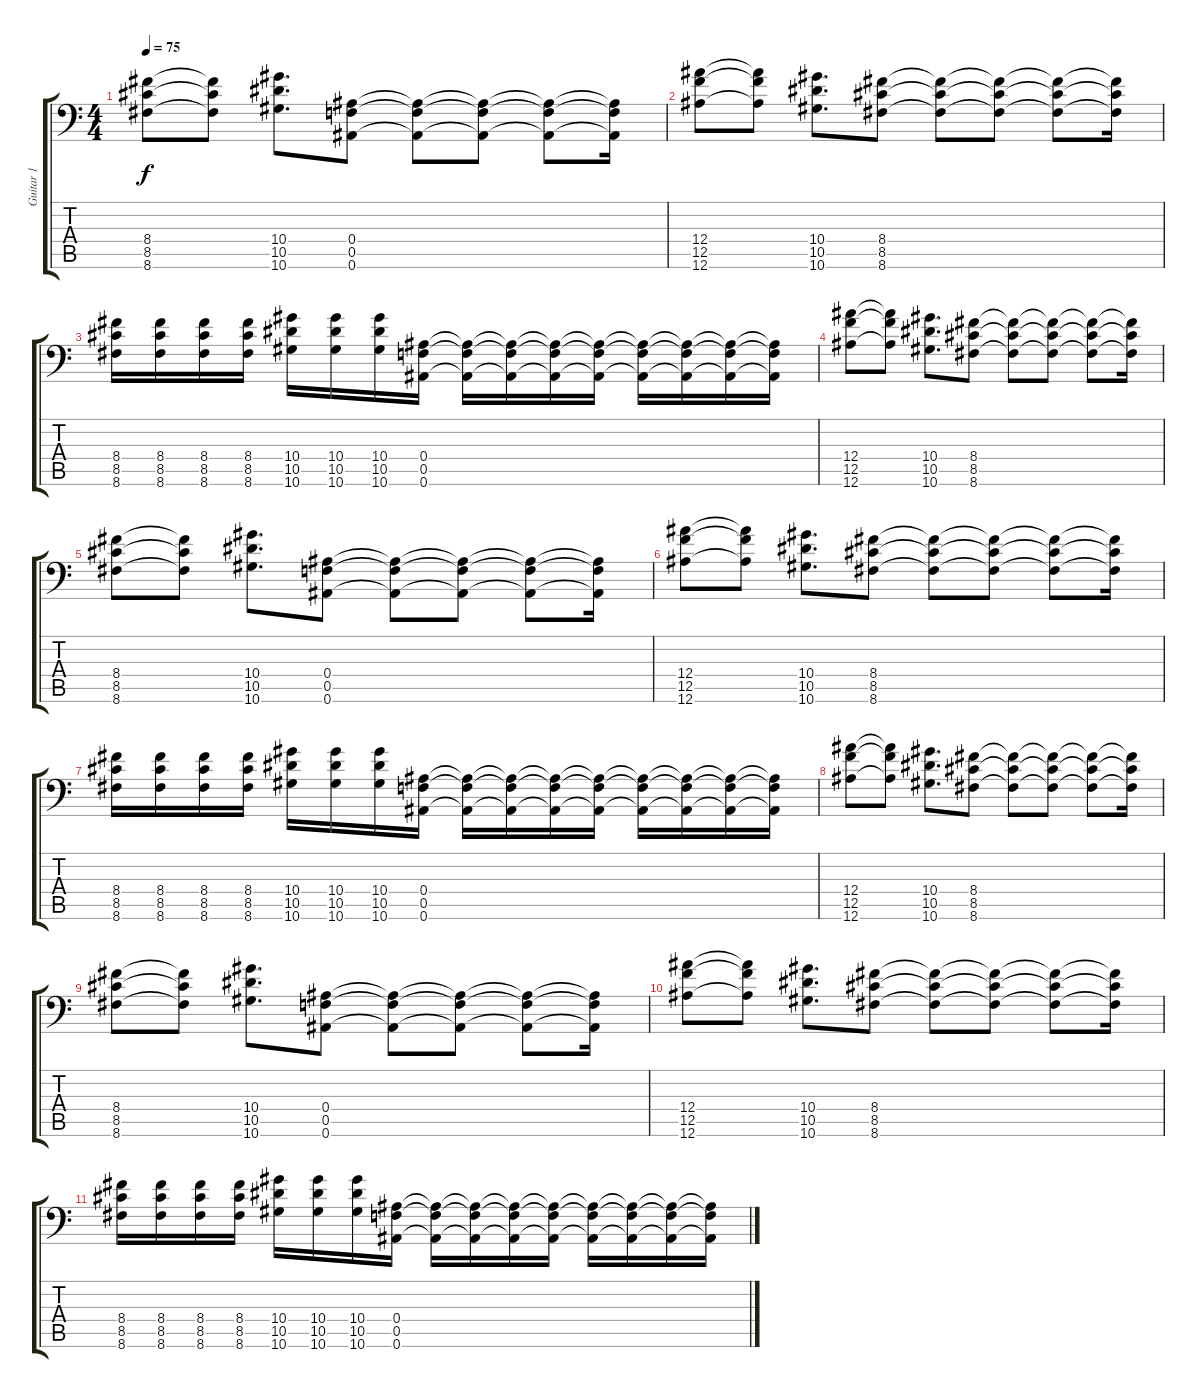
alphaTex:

\track ("Guitar 1" "Guitar 1") {instrument distortionguitar}
\staff {score tabs}
\tuning (C4 G3 Eb3 Bb2 F2 Bb1) {hide}
\ts (4 4)
\tempo 75
\clef f4
\ks c
(8.4 8.5 8.6).8{dy f} (8.4{t} 8.5{t} 8.6{t}).8 (10.4 10.5 10.6).8{d} (0.4 0.5 0.6).8 (0.4{t} 0.5{t} 0.6{t}).8 (0.4{t} 0.5{t} 0.6{t}).8 (0.4{t} 0.5{t} 0.6{t}).8 (0.4{t} 0.5{t} 0.6{t}).16 |
(12.4 12.5 12.6).8 (12.4{t} 12.5{t} 12.6{t}).8 (10.4 10.5 10.6).8{d} (8.4 8.5 8.6).8 (8.4{t} 8.5{t} 8.6{t}).8 (8.4{t} 8.5{t} 8.6{t}).8 (8.4{t} 8.5{t} 8.6{t}).8 (8.4{t} 8.5{t} 8.6{t}).16 |
(8.4 8.5 8.6).16 (8.4 8.5 8.6).16 (8.4 8.5 8.6).16 (8.4 8.5 8.6).16 (10.4 10.5 10.6).16 (10.4 10.5 10.6).16 (10.4 10.5 10.6).16 (0.4 0.5 0.6).16 (0.4{t} 0.5{t} 0.6{t}).16 (0.4{t} 0.5{t} 0.6{t}).16 (0.4{t} 0.5{t} 0.6{t}).16 (0.4{t} 0.5{t} 0.6{t}).16 (0.4{t} 0.5{t} 0.6{t}).16 (0.4{t} 0.5{t} 0.6{t}).16 (0.4{t} 0.5{t} 0.6{t}).16 (0.4{t} 0.5{t} 0.6{t}).16 |
(12.4 12.5 12.6).8 (12.4{t} 12.5{t} 12.6{t}).8 (10.4 10.5 10.6).8{d} (8.4 8.5 8.6).8 (8.4{t} 8.5{t} 8.6{t}).8 (8.4{t} 8.5{t} 8.6{t}).8 (8.4{t} 8.5{t} 8.6{t}).8 (8.4{t} 8.5{t} 8.6{t}).16 |
(8.4 8.5 8.6).8 (8.4{t} 8.5{t} 8.6{t}).8 (10.4 10.5 10.6).8{d} (0.4 0.5 0.6).8 (0.4{t} 0.5{t} 0.6{t}).8 (0.4{t} 0.5{t} 0.6{t}).8 (0.4{t} 0.5{t} 0.6{t}).8 (0.4{t} 0.5{t} 0.6{t}).16 |
(12.4 12.5 12.6).8 (12.4{t} 12.5{t} 12.6{t}).8 (10.4 10.5 10.6).8{d} (8.4 8.5 8.6).8 (8.4{t} 8.5{t} 8.6{t}).8 (8.4{t} 8.5{t} 8.6{t}).8 (8.4{t} 8.5{t} 8.6{t}).8 (8.4{t} 8.5{t} 8.6{t}).16 |
(8.4 8.5 8.6).16 (8.4 8.5 8.6).16 (8.4 8.5 8.6).16 (8.4 8.5 8.6).16 (10.4 10.5 10.6).16 (10.4 10.5 10.6).16 (10.4 10.5 10.6).16 (0.4 0.5 0.6).16 (0.4{t} 0.5{t} 0.6{t}).16 (0.4{t} 0.5{t} 0.6{t}).16 (0.4{t} 0.5{t} 0.6{t}).16 (0.4{t} 0.5{t} 0.6{t}).16 (0.4{t} 0.5{t} 0.6{t}).16 (0.4{t} 0.5{t} 0.6{t}).16 (0.4{t} 0.5{t} 0.6{t}).16 (0.4{t} 0.5{t} 0.6{t}).16 |
(12.4 12.5 12.6).8{volume 0} (12.4{t} 12.5{t} 12.6{t}).8 (10.4 10.5 10.6).8{d} (8.4 8.5 8.6).8 (8.4{t} 8.5{t} 8.6{t}).8 (8.4{t} 8.5{t} 8.6{t}).8 (8.4{t} 8.5{t} 8.6{t}).8 (8.4{t} 8.5{t} 8.6{t}).16 |
(8.4 8.5 8.6).8 (8.4{t} 8.5{t} 8.6{t}).8 (10.4 10.5 10.6).8{d} (0.4 0.5 0.6).8 (0.4{t} 0.5{t} 0.6{t}).8 (0.4{t} 0.5{t} 0.6{t}).8 (0.4{t} 0.5{t} 0.6{t}).8 (0.4{t} 0.5{t} 0.6{t}).16 |
(12.4 12.5 12.6).8 (12.4{t} 12.5{t} 12.6{t}).8 (10.4 10.5 10.6).8{d} (8.4 8.5 8.6).8 (8.4{t} 8.5{t} 8.6{t}).8 (8.4{t} 8.5{t} 8.6{t}).8 (8.4{t} 8.5{t} 8.6{t}).8 (8.4{t} 8.5{t} 8.6{t}).16 |
(8.4 8.5 8.6).16 (8.4 8.5 8.6).16 (8.4 8.5 8.6).16 (8.4 8.5 8.6).16 (10.4 10.5 10.6).16 (10.4 10.5 10.6).16 (10.4 10.5 10.6).16 (0.4 0.5 0.6).16 (0.4{t} 0.5{t} 0.6{t}).16 (0.4{t} 0.5{t} 0.6{t}).16 (0.4{t} 0.5{t} 0.6{t}).16 (0.4{t} 0.5{t} 0.6{t}).16 (0.4{t} 0.5{t} 0.6{t}).16 (0.4{t} 0.5{t} 0.6{t}).16 (0.4{t} 0.5{t} 0.6{t}).16 (0.4{t} 0.5{t} 0.6{t}).16
